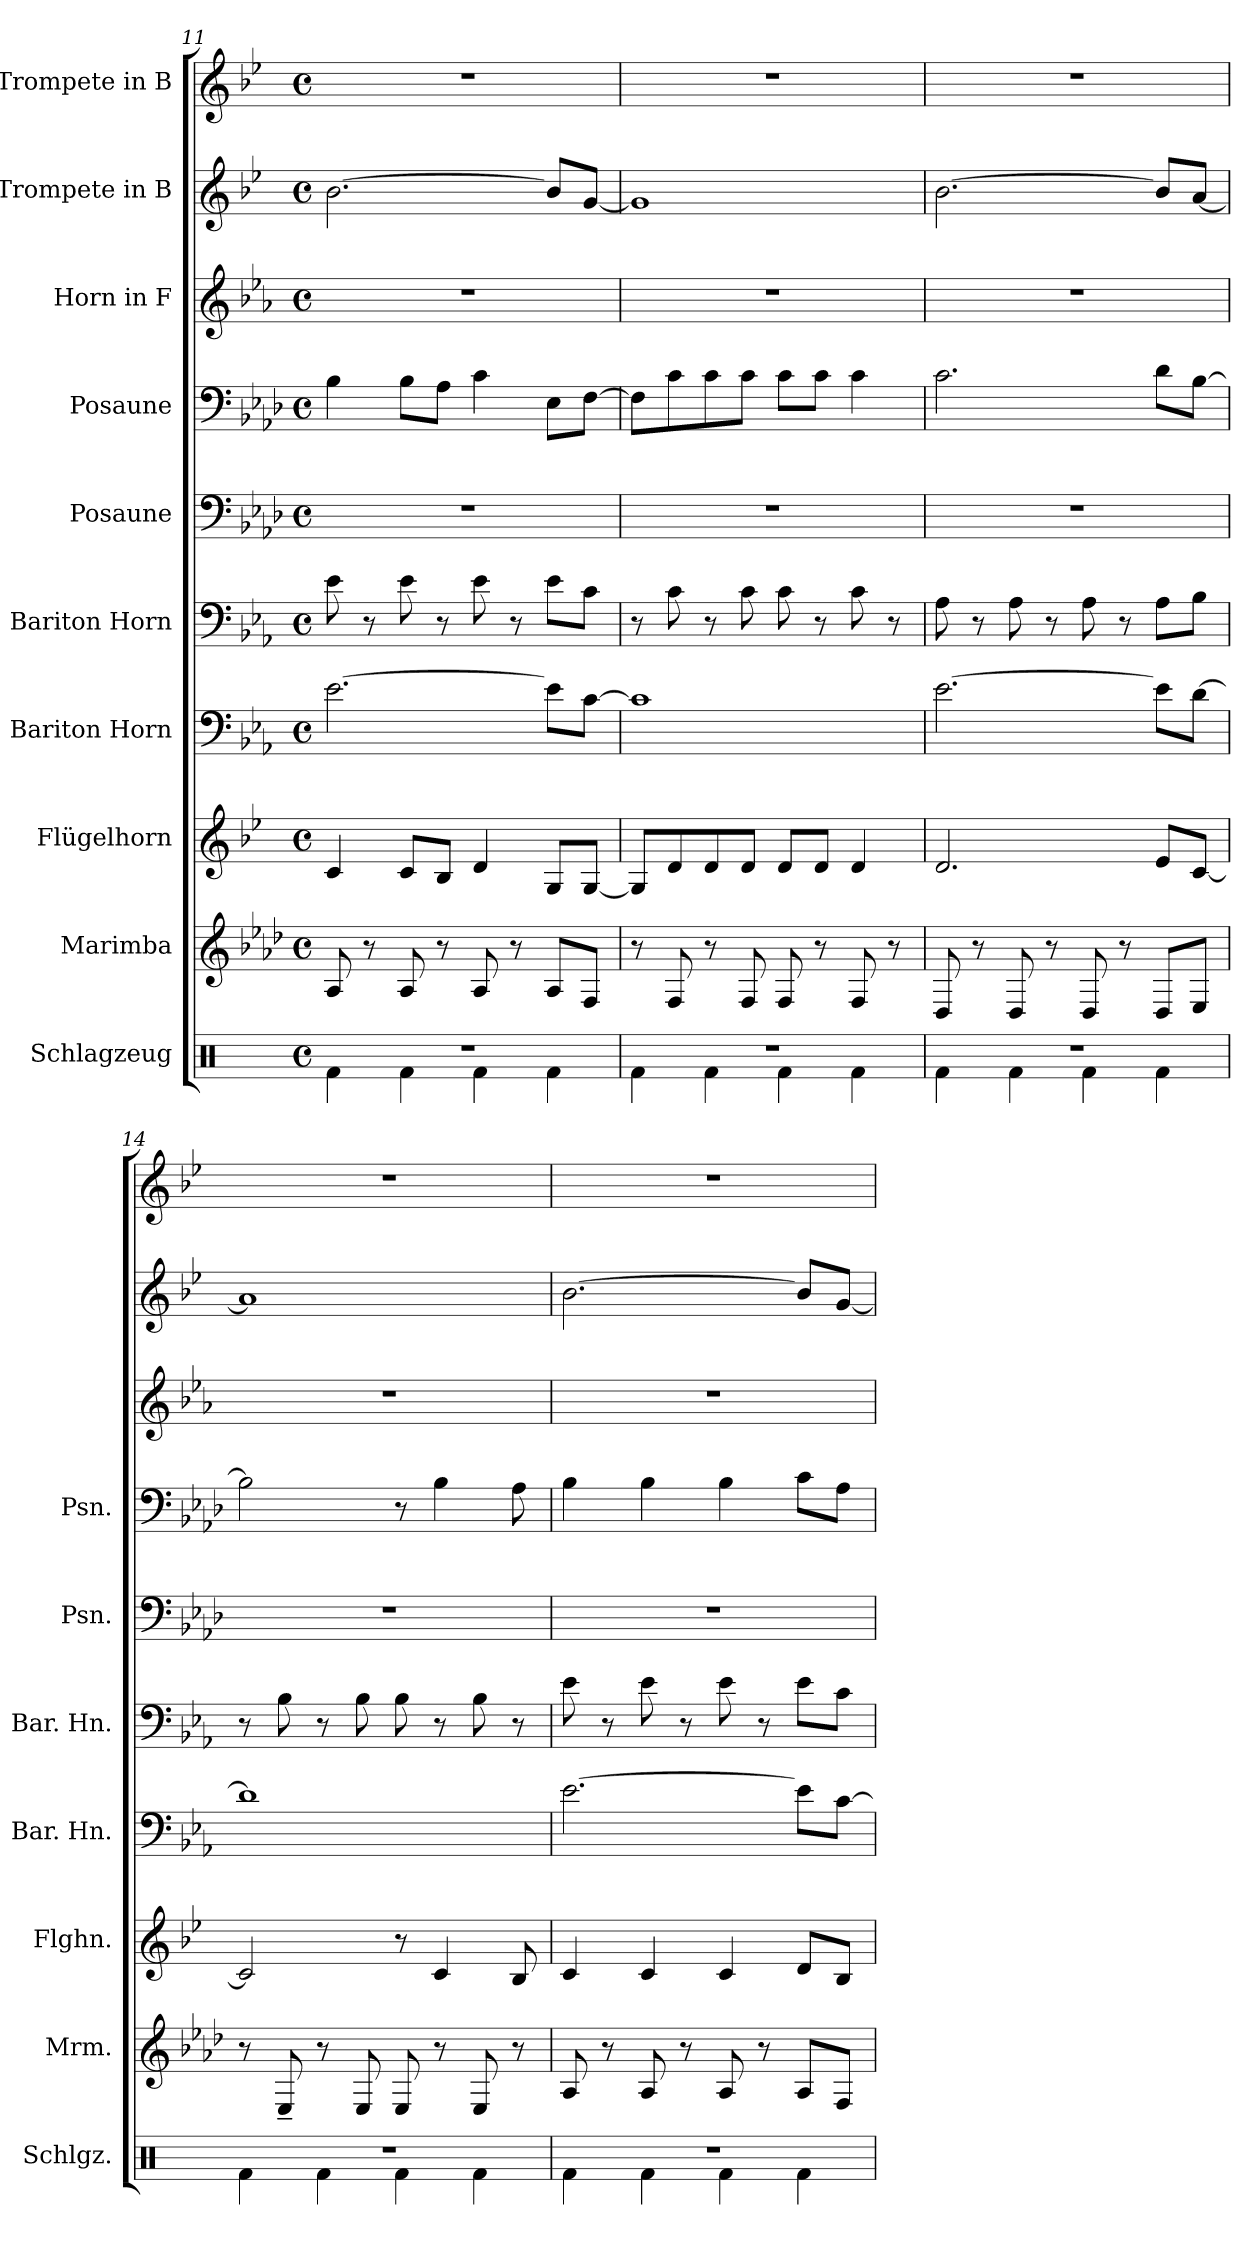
**kern	**kern	**kern	**kern	**kern	**kern	**kern	**kern	**kern	**kern
*part10	*part9	*part8	*part7	*part6	*part5	*part4	*part3	*part2	*part1
*staff10	*staff9	*staff8	*staff7	*staff6	*staff5	*staff4	*staff3	*staff2	*staff1
*I"Schlagzeug	*I"Marimba	*I"Flügelhorn	*I"Bariton Horn	*I"Bariton Horn	*I"Posaune	*I"Posaune	*I"Horn in F	*I"Trompete in B	*I"Trompete in B
*I'Schlgz.	*I'Mrm.	*I'Flghn.	*I'Bar. Hn.	*I'Bar. Hn.	*I'Psn.	*I'Psn.	*	*	*
!!LO:PB:g=z
*clefX	*clefG2	*clefG2	*clefF4	*clefF4	*clefF4	*clefF4	*clefG2	*clefG2	*clefG2
*	*	*ITrd1c2	*ITrd4c7	*ITrd4c7	*	*	*ITrd4c7	*ITrd1c2	*ITrd1c2
*k[]	*k[b-e-a-d-]	*k[b-e-a-d-]	*k[b-e-a-d-]	*k[b-e-a-d-]	*k[b-e-a-d-]	*k[b-e-a-d-]	*k[b-e-a-d-]	*k[b-e-a-d-]	*k[b-e-a-d-]
*M4/4	*M4/4	*M4/4	*M4/4	*M4/4	*M4/4	*M4/4	*M4/4	*M4/4	*M4/4
*met(c)	*met(c)	*met(c)	*met(c)	*met(c)	*met(c)	*met(c)	*met(c)	*met(c)	*met(c)
=11	=11	=11	=11	=11	=11	=11	=11	=11	=11
*^	*	*	*	*	*	*	*	*	*
1r	4Rf\	8A-/	4B-/	[2.A-\	8A-\	1r	4B-\	1r	[2.a-\	1r
.	.	8r	.	.	8r	.	.	.	.	.
.	4Rf\	8A-/	8B-/L	.	8A-\	.	8B-\L	.	.	.
.	.	8r	8A-/J	.	8r	.	8A-\J	.	.	.
.	4Rf\	8A-/	4c/	.	8A-\	.	4c\	.	.	.
.	.	8r	.	.	8r	.	.	.	.	.
.	4Rf\	8A-/L	8F/L	8A-\L]	8A-\L	.	8E-\L	.	8a-/L]	.
.	.	8F/J	[8F/J	[8F\J	8F\J	.	[8F\J	.	[8f/J	.
=12	=12	=12	=12	=12	=12	=12	=12	=12	=12	=12
1r	4Rf\	8r	8F/L]	1F]	8r	1r	8F\L]	1r	1f]	1r
.	.	8F/	8c/	.	8F\	.	8c\	.	.	.
.	4Rf\	8r	8c/	.	8r	.	8c\	.	.	.
.	.	8F/	8c/J	.	8F\	.	8c\J	.	.	.
.	4Rf\	8F/	8c/L	.	8F\	.	8c\L	.	.	.
.	.	8r	8c/J	.	8r	.	8c\J	.	.	.
.	4Rf\	8F/	4c/	.	8F\	.	4c\	.	.	.
.	.	8r	.	.	8r	.	.	.	.	.
=13	=13	=13	=13	=13	=13	=13	=13	=13	=13	=13
1r	4Rf\	8D-/	2.c/	[2.A-\	8D-\	1r	2.c\	1r	[2.a-\	1r
.	.	8r	.	.	8r	.	.	.	.	.
.	4Rf\	8D-/	.	.	8D-\	.	.	.	.	.
.	.	8r	.	.	8r	.	.	.	.	.
.	4Rf\	8D-/	.	.	8D-\	.	.	.	.	.
.	.	8r	.	.	8r	.	.	.	.	.
.	4Rf\	8D-/L	8d-/L	8A-\L]	8D-\L	.	8d-\L	.	8a-/L]	.
.	.	8E-/J	[8B-/J	[8G\J	8E-\J	.	[8B-\J	.	[8g/J	.
!!LO:PB:g=z
=14	=14	=14	=14	=14	=14	=14	=14	=14	=14	=14
1r	4Rf\	8r	2B-/]	1G]	8r	1r	2B-\]	1r	1g]	1r
.	.	8E-~/	.	.	8E-\	.	.	.	.	.
.	4Rf\	8r	.	.	8r	.	.	.	.	.
.	.	8E-/	.	.	8E-\	.	.	.	.	.
.	4Rf\	8E-/	8r	.	8E-\	.	8r	.	.	.
.	.	8r	4B-/	.	8r	.	4B-\	.	.	.
.	4Rf\	8E-/	.	.	8E-\	.	.	.	.	.
.	.	8r	8A-/	.	8r	.	8A-\	.	.	.
=15	=15	=15	=15	=15	=15	=15	=15	=15	=15	=15
1r	4Rf\	8A-/	4B-/	[2.A-\	8A-\	1r	4B-\	1r	[2.a-\	1r
.	.	8r	.	.	8r	.	.	.	.	.
.	4Rf\	8A-/	4B-/	.	8A-\	.	4B-\	.	.	.
.	.	8r	.	.	8r	.	.	.	.	.
.	4Rf\	8A-/	4B-/	.	8A-\	.	4B-\	.	.	.
.	.	8r	.	.	8r	.	.	.	.	.
.	4Rf\	8A-/L	8c/L	8A-\L]	8A-\L	.	8c\L	.	8a-/L]	.
.	.	8F/J	8A-/J	[8F\J	8F\J	.	8A-\J	.	[8f/J	.
*v	*v	*	*	*	*	*	*	*	*	*
=	=	=	=	=	=	=	=	=	=
*-	*-	*-	*-	*-	*-	*-	*-	*-	*-
